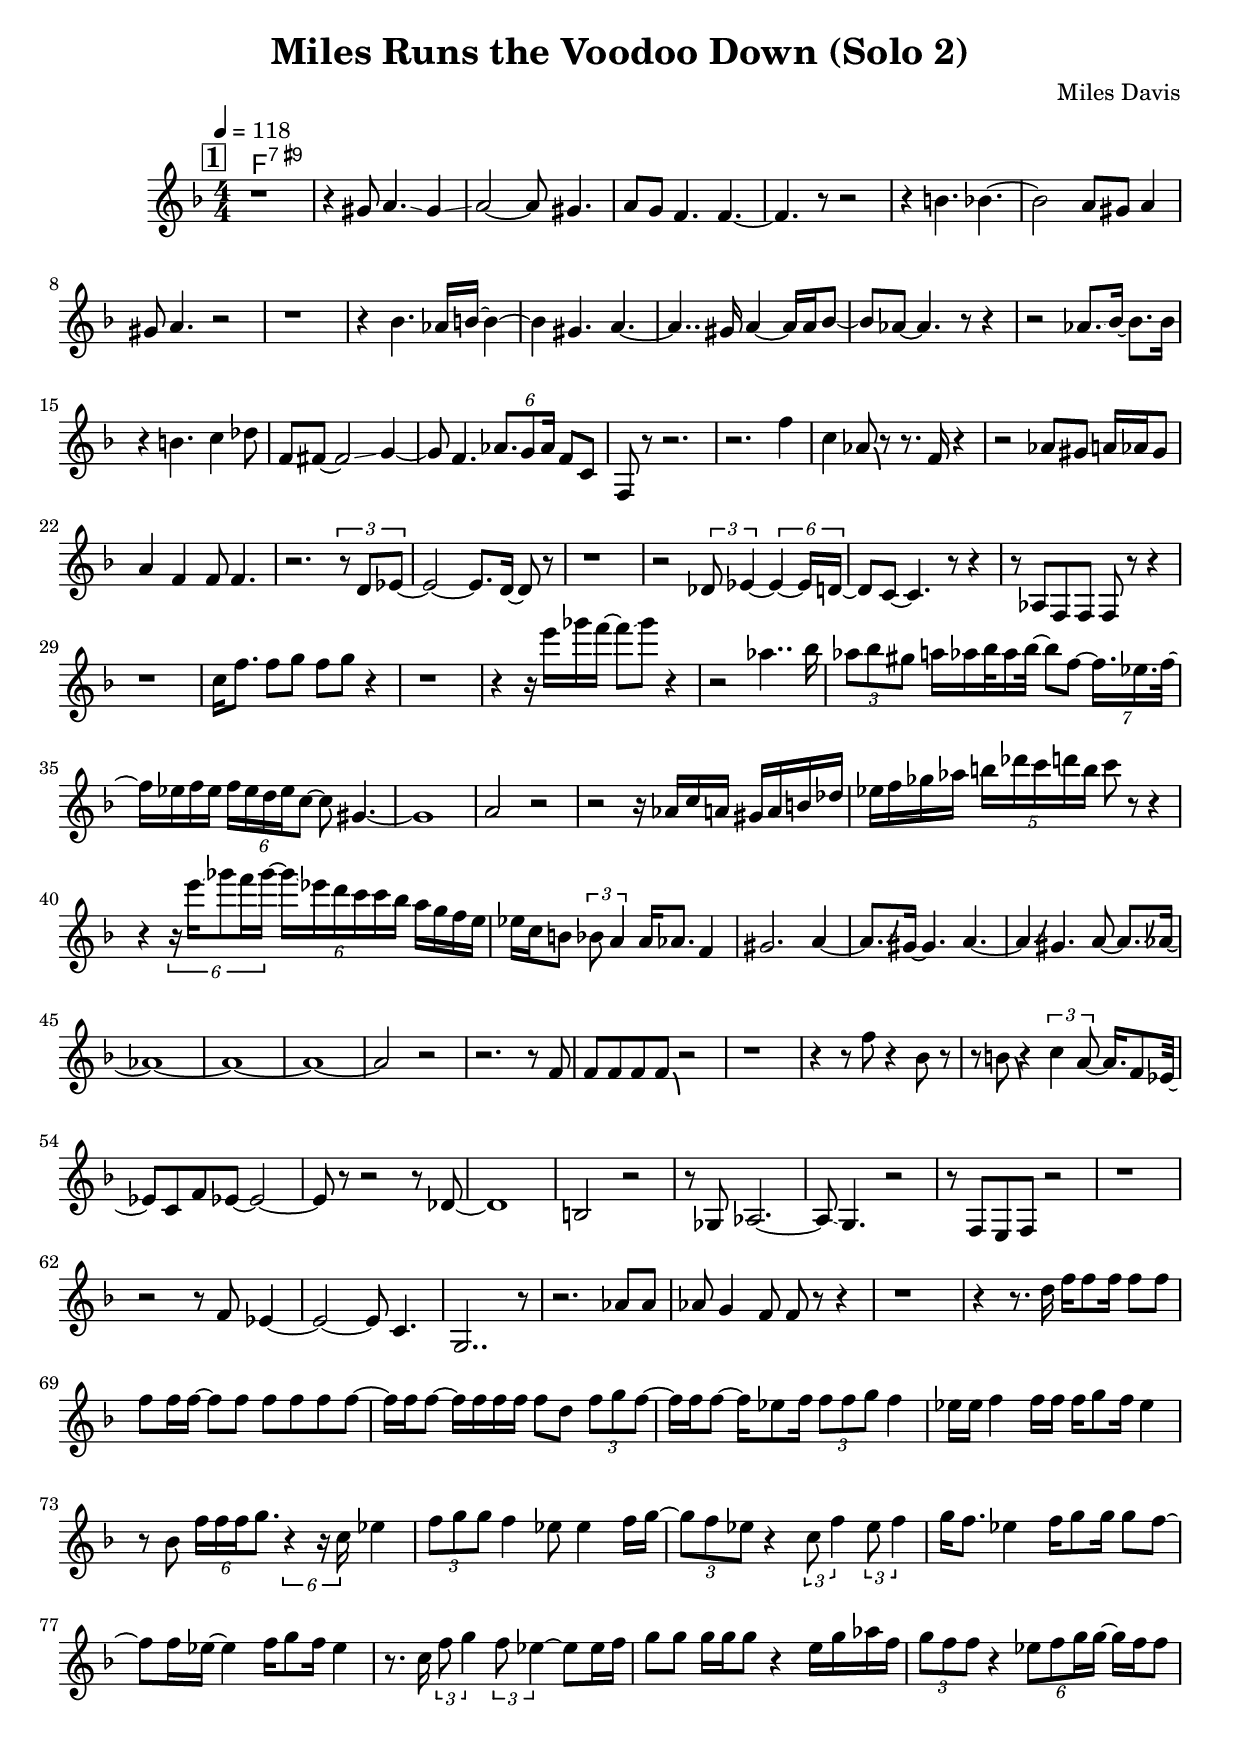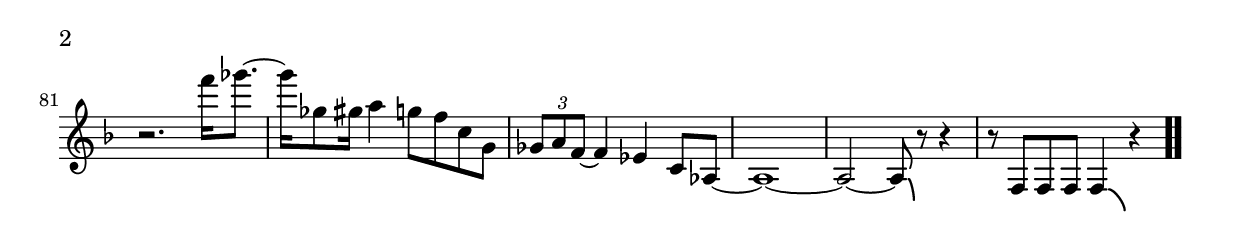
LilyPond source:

\version "2.13.2"

#(ly:set-option 'point-and-click #f)

\header {
  title = "Miles Runs the Voodoo Down (Solo 2)"
  composer = "Miles Davis"
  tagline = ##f
}
global =
{
    \override Staff.TimeSignature #'style = #'()
    \time 4/4
    \clef "treble"
    \key f \major
    \override Rest #'direction = #'0
    \override MultiMeasureRest #'staff-position = #0
}
\score
{
<<
    \transpose c' c'

    \new ChordNames { \chords {
      \set majorSevenSymbol = \markup { "maj7" }
      \set minorChordModifier = \markup { \char ##x2013 }
      
      | f1:9+
      }
      }

    \new Staff
    <<
    \transpose c' c'

    {
      \global
  		%\override Score.MetronomeMark #'transparent = ##t
  		%\override Score.MetronomeMark #'stencil = ##f
  		
  		\override HorizontalBracket #'direction = #UP
  		\override HorizontalBracket #'bracket-flare = #'(0 . 0)
  		
  		\override TextSpanner #'dash-fraction = #1.0
  		\override TextSpanner #'bound-details #'left #'text = \markup{ \concat{\draw-line #'(0 . -1.0) \draw-line #'(1.0 . 0) }}
  		\override TextSpanner #'bound-details #'right #'text = \markup{ \concat{ \draw-line #'(1.0 . 0) \draw-line #'(0 . -1.0) }}
          \set Score.markFormatter = #format-mark-box-numbers


      \tempo 4 = 118
      \set Score.currentBarNumber = #1
     
      \bar "||" \mark \default r1 
      | r4 gis'8 a'4.\glissando  gis'4\glissando  
      | a'2~ a'8 gis'4. 
      | a'8 g'8 f'4. f'4.~ 
      | f'4. r8 r2 
      | r4 b'4. bes'4.~ 
      | bes'2 a'8 gis'8 a'4 
      | gis'8 a'4. r2 
      | r1 
      | r4 bes'4. aes'16 b'16~ b'4~ 
      | b'4 gis'4. a'4.~ 
      | a'4.. gis'16 a'4~ a'16 a'16\glissando  bes'8~ 
      | bes'8 aes'8~ aes'4. r8 r4 
      | r2 aes'8.\glissando  bes'16~ bes'8. bes'16 
      | r4 b'4. c''4 des''8 
      | f'8 fis'8~ fis'2\glissando  g'4~ 
      | g'8 f'4. \tuplet 6/4 {aes'8. g'8 aes'16} f'8 c'8 
      | f8 r8 r2. 
      | r2. f''4 
      | c''4 aes'8\bendAfter #-4  r8 r8. f'16 r4 
      | r2 aes'8 gis'8 a'16\glissando  aes'16 gis'8 
      | a'4 f'4 f'8 f'4. 
      | r2. \tuplet 3/2 {r8 d'8\glissando  es'8~} 
      | es'2~ es'8.\glissando  d'16~ d'8 r8 
      | r1 
      | r2 \tuplet 3/2 {des'8 es'4~} \tuplet 6/4 {es'4~ es'16\glissando  d'16~} 
      | d'8 c'8~ c'4. r8 r4 
      | r8 aes8 f8 f8 f8 r8 r4 
      | r1 
      | c''16 f''8. f''8 g''8 f''8 g''8 r4 
      | r1 
      | r4 r16 e'''16 ges'''16\glissando  f'''16~ f'''8\glissando  ges'''8 r4 
      | r2 aes''4.. bes''16 
      | \tuplet 3/2 {aes''8 bes''8 gis''8} a''16 aes''16 bes''32 aes''16 bes''32~ bes''8 f''8~ \tuplet 7/8 {f''16. es''16. f''32~} 
      | f''16 es''16 f''16 es''16 \tuplet 6/4 {f''16 es''16 d''16 es''16 c''8~} c''8 gis'4.~ 
      | gis'1 
      | a'2 r2 
      | r2 r16 aes'16 c''16 a'16 gis'16 a'16 b'16 des''16 
      | es''16 f''16 ges''16 aes''16 \tuplet 5/4 {b''16 des'''16 c'''16 d'''16 b''16} c'''8 r8 r4 
      | r4 \tuplet 6/4 {r16 e'''16\glissando  ges'''8\glissando  f'''16 ges'''16~} \tuplet 6/4 {ges'''16\glissando  es'''16 d'''16 c'''16 c'''16 bes''16} a''16 g''16 f''16 e''16 
      | es''16 c''16 b'8 \tuplet 3/2 {bes'8\glissando  a'4} a'16\glissando  aes'8. f'4 
      | gis'2. a'4~ 
      | a'8.\bendAfter #+4  gis'16~ gis'4. a'4.~ 
      | a'4\bendAfter #+4  gis'4. a'8~ a'8.\bendAfter #+4  aes'16~ 
      | aes'1~ 
      | aes'1~ 
      | aes'1~ 
      | aes'2 r2 
      | r2. r8 f'8 
      | f'8 f'8 f'8 f'8\bendAfter #-4  r2 
      | r1 
      | r4 r8 f''8 r4 bes'8 r8 
      | r8 b'8\bendAfter #-4  r4 \tuplet 3/2 {c''4 a'8~} a'16. f'8 es'32~ 
      | es'8 c'8 f'8 es'8~ es'2~ 
      | es'8 r8 r2 r8 des'8~ 
      | des'1 
      | b2 r2 
      | r8 ges8 aes2.~ 
      | aes8\glissando  g4. r2 
      | r8 f8 e8 f8 r2 
      | r1 
      | r2 r8 f'8 es'4~ 
      | es'2~ es'8 c'4. 
      | g2.. r8 
      | r2. aes'8 aes'8 
      | aes'8 g'4 f'8 f'8 r8 r4 
      | r1 
      | r4 r8. d''16 f''16 f''8 f''16 f''8 f''8 
      | f''8 f''16 f''16~ f''8 f''8 f''8 f''8 f''8 f''8~ 
      | f''16 f''16 f''8~ f''16 f''16 f''16 f''16 f''8 d''8 \tuplet 3/2 {f''8 g''8 f''8~} 
      | f''16 f''16 f''8~ f''16 es''8 f''16 \tuplet 3/2 {f''8 f''8 g''8} f''4 
      | es''16 es''16 f''4 f''16 f''16 f''16 g''8 f''16 es''4 
      | r8 bes'8 \tuplet 6/4 {f''16 f''16 f''16 g''8.} \tuplet 6/4 {r4 r16 c''16} es''4 
      | \tuplet 3/2 {f''8 g''8 g''8} f''4 es''8 es''4 f''16 g''16~ 
      | \tuplet 3/2 {g''8 f''8 es''8} r4 \tuplet 3/2 {c''8 f''4} \tuplet 3/2 {es''8 f''4} 
      | g''16 f''8. es''4 f''16 g''8 g''16 g''8 f''8~ 
      | f''8 f''16 es''16~ es''4 f''16 g''8 f''16 es''4 
      | r8. c''16 \tuplet 3/2 {f''8 g''4} \tuplet 3/2 {f''8 es''4~} es''8 es''16 f''16 
      | g''8 g''8 g''16 g''16 g''8 r4 e''16 g''16 aes''16 f''16 
      | \tuplet 3/2 {g''8 f''8 f''8} r4 \tuplet 6/4 {es''8 f''8 g''16 g''16~} g''16 f''16 f''8 
      | r2. f'''16\glissando  ges'''8.~ 
      | ges'''16 ges''8\glissando  gis''16 a''4 g''8 f''8 c''8 g'8 
      | \tuplet 3/2 {ges'8\glissando  a'8 f'8~} f'4 es'4 c'8 aes8~ 
      | aes1~ 
      | aes2~ aes8\bendAfter #-4  r8 r4 
      | r8 f8 f8 f8 f4\bendAfter #-4  r4\bar  ".."
    }
    >>
>>    
}
